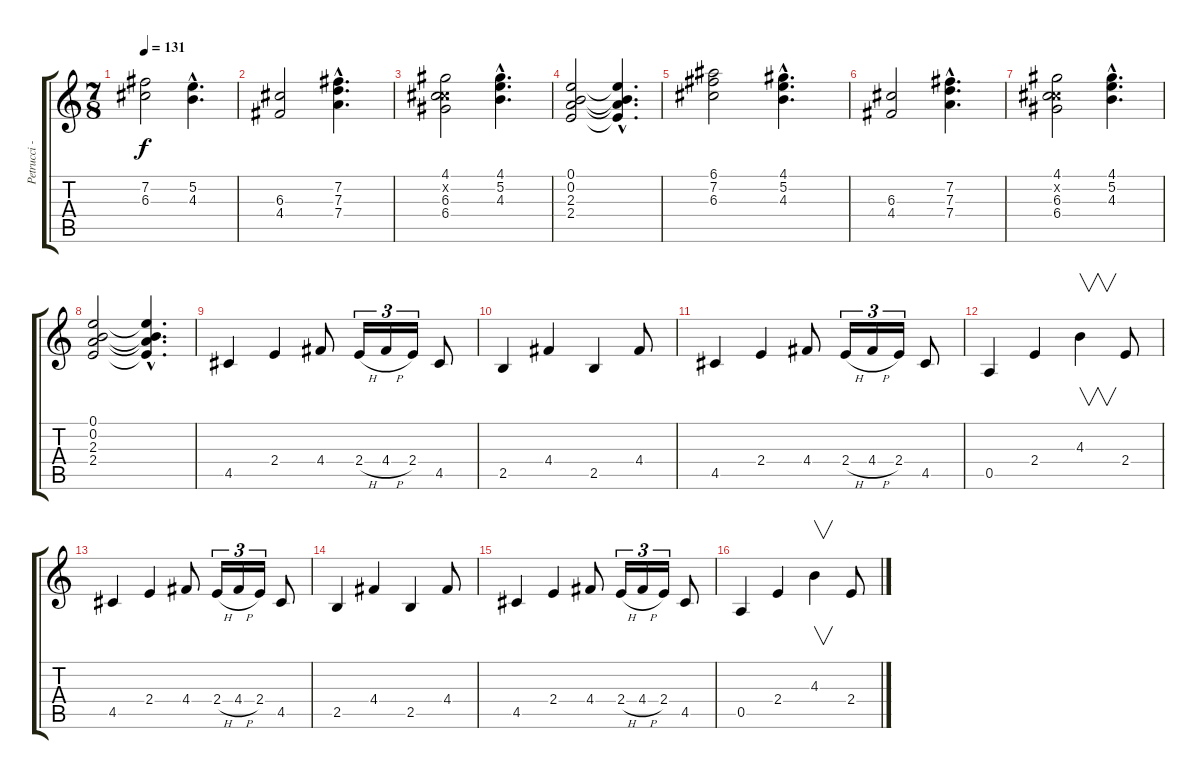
\track ("Petrucci - Distortion 6st." "Petrucci -") {instrument overdrivenguitar}
\staff {score tabs}
\tuning (E4 B3 G3 D3 A2 E2) {hide}
\ts (7 8)
\tempo 131
\clef g2
\ks c
(7.2 6.3).2{dy f} (5.2{hac} 4.3{hac}).4{d} |
(6.3 4.4).2 (7.2{hac} 7.3{hac} 7.4{hac}).4{d} |
(4.1 2.2{x} 6.3 6.4).2 (4.1{hac} 5.2{hac} 4.3{hac}).4{d} |
(0.1 0.2 2.3 2.4).2 (0.1{hac t} 0.2{hac t} 2.3{hac t} 2.4{hac t}).4{d} |
(6.1 7.2 6.3).2 (4.1{hac} 5.2{hac} 4.3{hac}).4{d} |
(6.3 4.4).2 (7.2{hac} 7.3{hac} 7.4{hac}).4{d} |
(4.1 2.2{x} 6.3 6.4).2 (4.1{hac} 5.2{hac} 4.3{hac}).4{d} |
(0.1 0.2 2.3 2.4).2 (0.1{hac t} 0.2{hac t} 2.3{hac t} 2.4{hac t}).4{d} |
4.5.4 2.4.4 4.4.8 2.4{h}.16{tu (3 2)} 4.4{h}.16{tu (3 2)} 2.4.16{tu (3 2)} 4.5.8 |
2.5.4 4.4.4 2.5.4 4.4.8 |
4.5.4 2.4.4 4.4.8 2.4{h}.16{tu (3 2)} 4.4{h}.16{tu (3 2)} 2.4.16{tu (3 2)} 4.5.8 |
0.5.4 2.4.4 4.3.4{v} 2.4.8 |
4.5.4 2.4.4 4.4.8 2.4{h}.16{tu (3 2)} 4.4{h}.16{tu (3 2)} 2.4.16{tu (3 2)} 4.5.8 |
2.5.4 4.4.4 2.5.4 4.4.8 |
4.5.4 2.4.4 4.4.8 2.4{h}.16{tu (3 2)} 4.4{h}.16{tu (3 2)} 2.4.16{tu (3 2)} 4.5.8 |
0.5.4 2.4.4 4.3.4{v} 2.4.8
